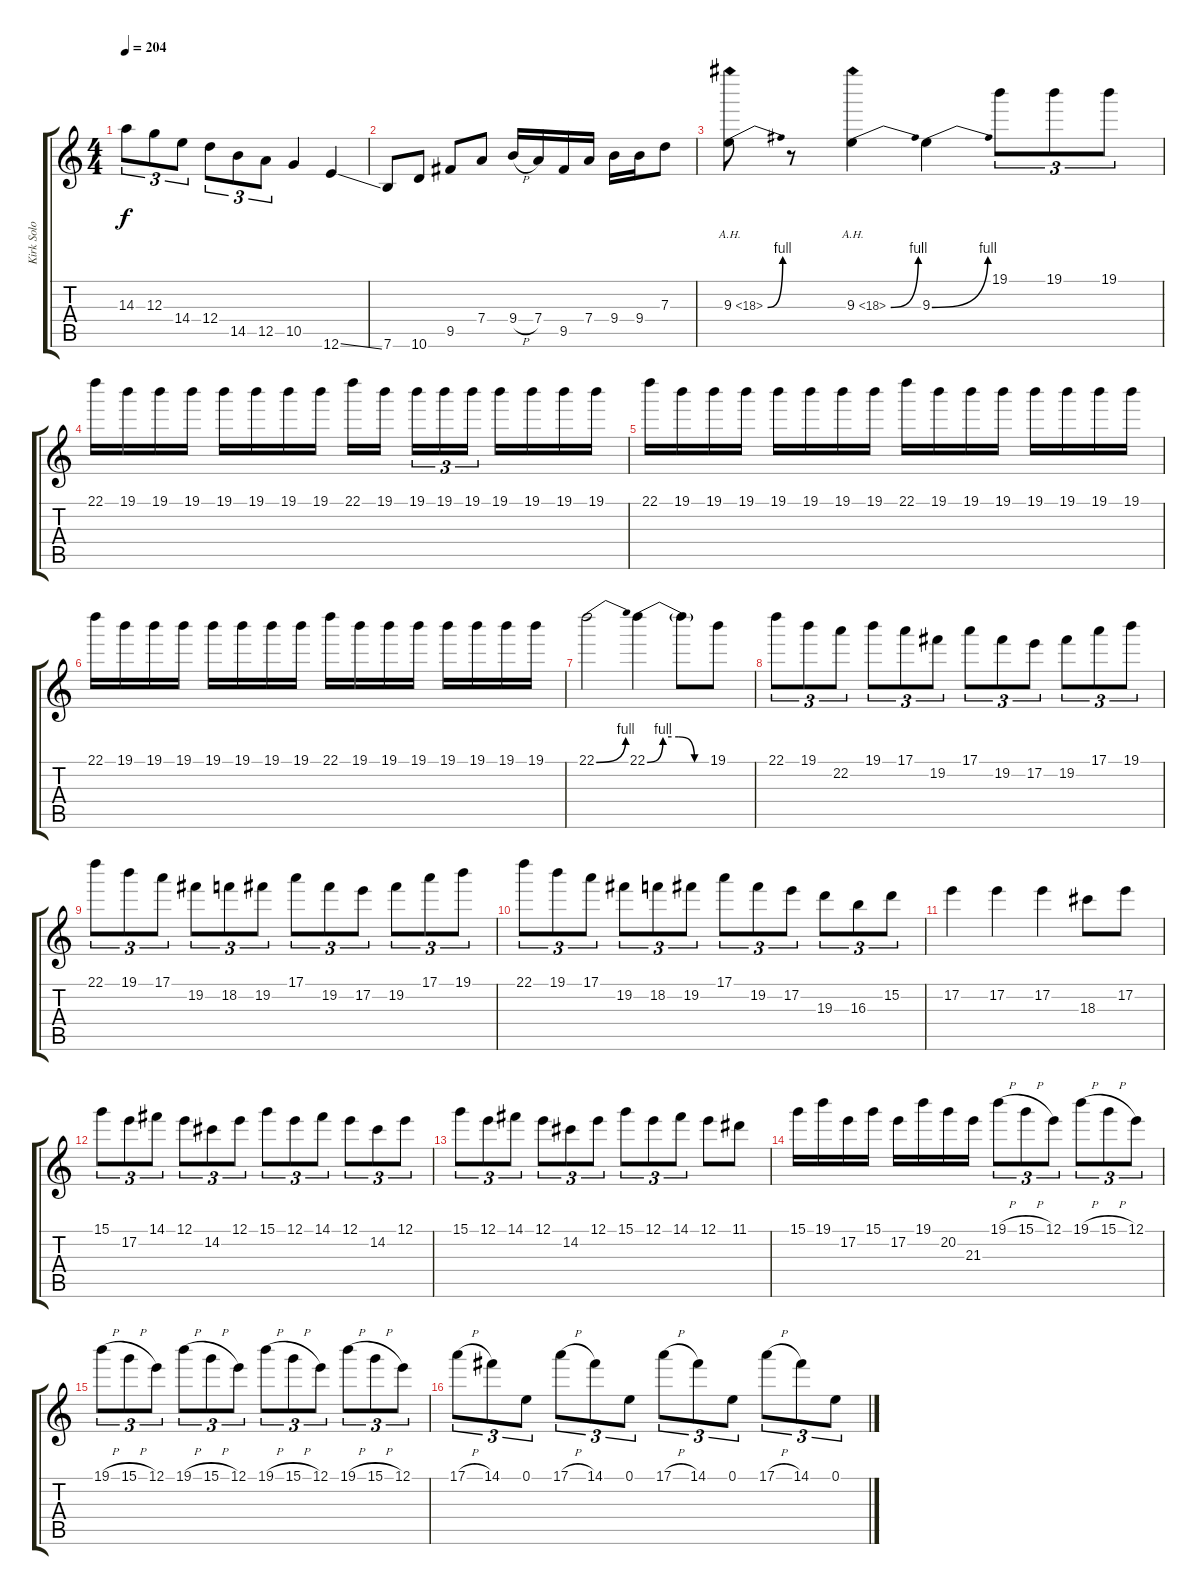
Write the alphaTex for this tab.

\track ("Kirk Solo (Guitar 2)" "Kirk Solo ") {instrument overdrivenguitar}
\staff {score tabs}
\tuning (E4 B3 G3 D3 A2 E2) {hide}
\ts (4 4)
\tempo 204
\clef g2
\ks c
14.3.8{tu (3 2) dy f} 12.3.8{tu (3 2)} 14.4.8{tu (3 2)} 12.4.8{tu (3 2)} 14.5.8{tu (3 2)} 12.5.8{tu (3 2)} 10.5.4 12.6{ss}.4 |
7.6.8 10.6.8 9.5.8 7.4.8 9.4{h}.16 7.4.16 9.5.16 7.4.16 9.4.16 9.4.16 7.3.8 |
9.3{be (bend 0 0 60 4) ah 9}.8 r.8 9.3{be (bend 0 0 60 4) ah 9}.4 9.3{be (bend 0 0 60 4)}.4 19.1.8{tu (3 2)} 19.1.8{tu (3 2)} 19.1.8{tu (3 2)} |
22.1.16 19.1.16 19.1.16 19.1.16 19.1.16 19.1.16 19.1.16 19.1.16 22.1.16 19.1.16 19.1.16{tu (3 2)} 19.1.16{tu (3 2)} 19.1.16{tu (3 2)} 19.1.16 19.1.16 19.1.16 19.1.16 |
22.1.16 19.1.16 19.1.16 19.1.16 19.1.16 19.1.16 19.1.16 19.1.16 22.1.16 19.1.16 19.1.16 19.1.16 19.1.16 19.1.16 19.1.16 19.1.16 |
22.1.16 19.1.16 19.1.16 19.1.16 19.1.16 19.1.16 19.1.16 19.1.16 22.1.16 19.1.16 19.1.16 19.1.16 19.1.16 19.1.16 19.1.16 19.1.16 |
22.1{be (bend 0 0 60 4)}.2 22.1{be (custom 0 0 15 4 30 4 45 0 60 0)}.4 22.1{t}.8 19.1.8 |
22.1.8{tu (3 2)} 19.1.8{tu (3 2)} 22.2.8{tu (3 2)} 19.1.8{tu (3 2)} 17.1.8{tu (3 2)} 19.2.8{tu (3 2)} 17.1.8{tu (3 2)} 19.2.8{tu (3 2)} 17.2.8{tu (3 2)} 19.2.8{tu (3 2)} 17.1.8{tu (3 2)} 19.1.8{tu (3 2)} |
22.1.8{tu (3 2)} 19.1.8{tu (3 2)} 17.1.8{tu (3 2)} 19.2.8{tu (3 2)} 18.2.8{tu (3 2)} 19.2.8{tu (3 2)} 17.1.8{tu (3 2)} 19.2.8{tu (3 2)} 17.2.8{tu (3 2)} 19.2.8{tu (3 2)} 17.1.8{tu (3 2)} 19.1.8{tu (3 2)} |
22.1.8{tu (3 2)} 19.1.8{tu (3 2)} 17.1.8{tu (3 2)} 19.2.8{tu (3 2)} 18.2.8{tu (3 2)} 19.2.8{tu (3 2)} 17.1.8{tu (3 2)} 19.2.8{tu (3 2)} 17.2.8{tu (3 2)} 19.3.8{tu (3 2)} 16.3.8{tu (3 2)} 15.2.8{tu (3 2)} |
17.2.4 17.2.4 17.2.4 18.3.8 17.2.8 |
15.1.8{tu (3 2)} 17.2.8{tu (3 2)} 14.1.8{tu (3 2)} 12.1.8{tu (3 2)} 14.2.8{tu (3 2)} 12.1.8{tu (3 2)} 15.1.8{tu (3 2)} 12.1.8{tu (3 2)} 14.1.8{tu (3 2)} 12.1.8{tu (3 2)} 14.2.8{tu (3 2)} 12.1.8{tu (3 2)} |
15.1.8{tu (3 2)} 12.1.8{tu (3 2)} 14.1.8{tu (3 2)} 12.1.8{tu (3 2)} 14.2.8{tu (3 2)} 12.1.8{tu (3 2)} 15.1.8{tu (3 2)} 12.1.8{tu (3 2)} 14.1.8{tu (3 2)} 12.1.8 11.1.8 |
15.1.16 19.1.16 17.2.16 15.1.16 17.2.16 19.1.16 20.2.16 21.3.16 19.1{h}.8{tu (3 2)} 15.1{h}.8{tu (3 2)} 12.1.8{tu (3 2)} 19.1{h}.8{tu (3 2)} 15.1{h}.8{tu (3 2)} 12.1.8{tu (3 2)} |
19.1{h}.8{tu (3 2)} 15.1{h}.8{tu (3 2)} 12.1.8{tu (3 2)} 19.1{h}.8{tu (3 2)} 15.1{h}.8{tu (3 2)} 12.1.8{tu (3 2)} 19.1{h}.8{tu (3 2)} 15.1{h}.8{tu (3 2)} 12.1.8{tu (3 2)} 19.1{h}.8{tu (3 2)} 15.1{h}.8{tu (3 2)} 12.1.8{tu (3 2)} |
17.1{h}.8{tu (3 2)} 14.1.8{tu (3 2)} 0.1.8{tu (3 2)} 17.1{h}.8{tu (3 2)} 14.1.8{tu (3 2)} 0.1.8{tu (3 2)} 17.1{h}.8{tu (3 2)} 14.1.8{tu (3 2)} 0.1.8{tu (3 2)} 17.1{h}.8{tu (3 2)} 14.1.8{tu (3 2)} 0.1.8{tu (3 2)}
